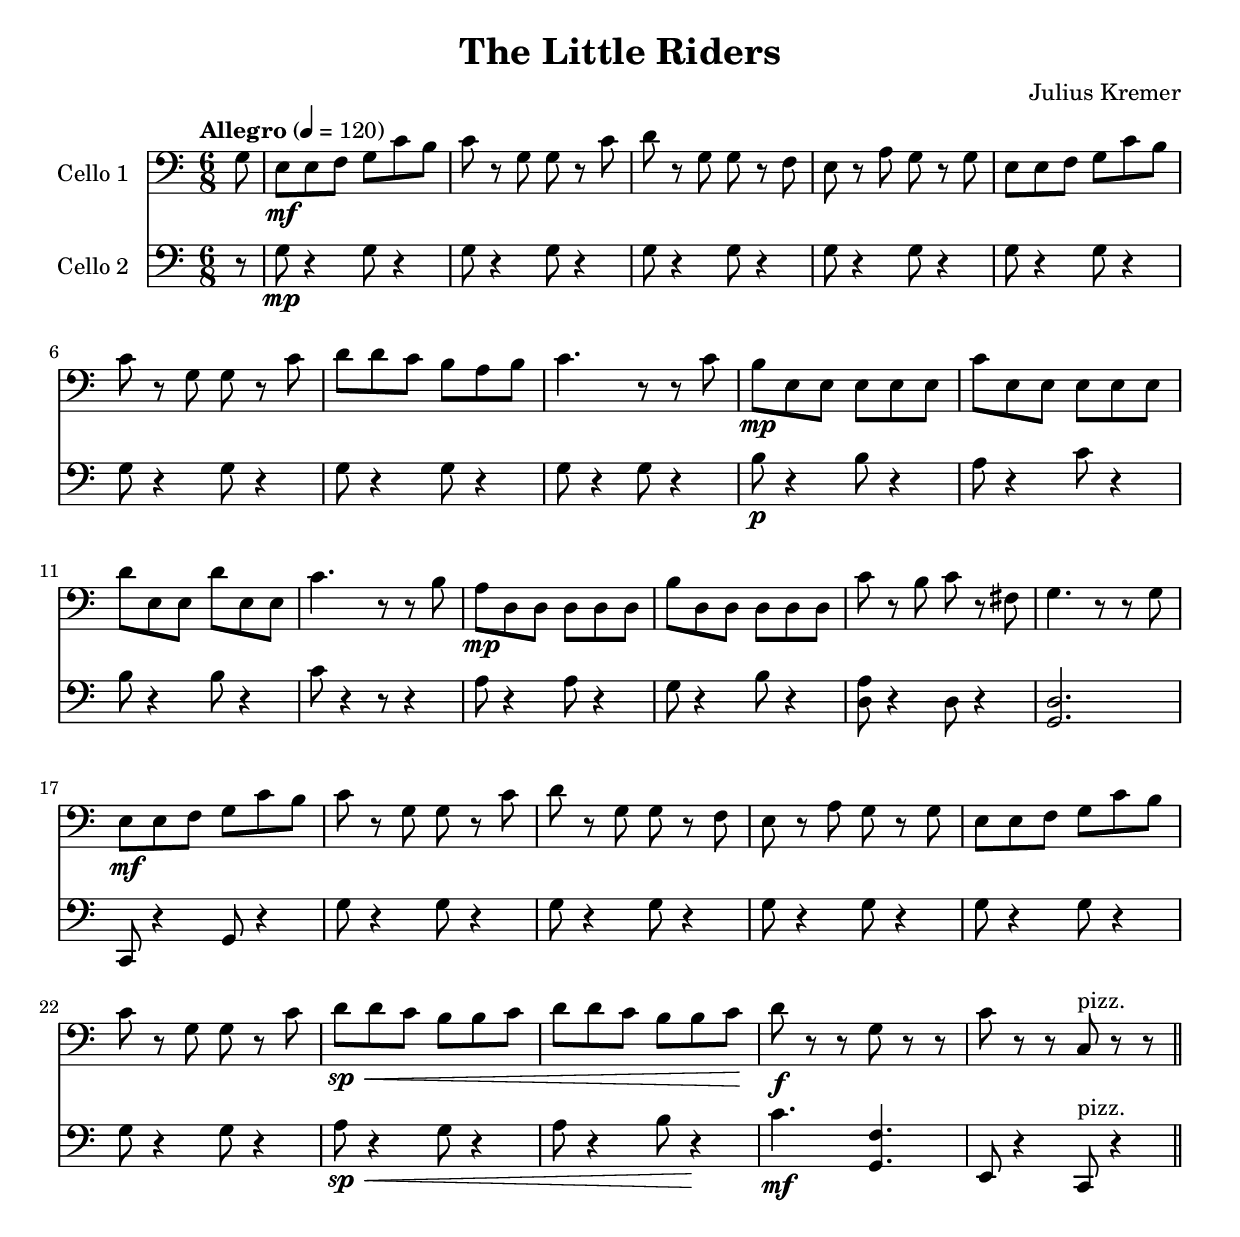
#(set-default-paper-size "a4")
\version "2.10.16"
\header {
  title = "The Little Riders"
  composer = "Julius Kremer"
}

celloOne = \new Voice { \relative c' {
\set Staff.instrumentName = "Cello 1  "
%%  \set Staff.shortInstrumentName = "C1 "
  \clef bass
  \key c \major
  \time 6/8
  \set Staff.midiInstrument = "cello"

\set Score.markFormatter = #format-mark-box-numbers

\tempo "Allegro" 4 = 120
\partial 8 g8|e8\mf e8 f8 g8 c8 b8|c8 r8 g8 g8 r8 c8| d8 r8 g,8 g8 r8 f8| e8 r8 a8 g8 r8 g8|e8 e8 f8 g8 c8 b8|\break
c8 r8 g8 g8 r8 c8| d8 d8 c8 b8 a8 b8|c4. r8 r8 c8|b8\mp e,8 e8 e8 e8 e8|c'8 e,8 e8 e8 e8 e8|\break
d'8 e,8 e8 d'8 e,8 e8| c'4. r8 r8 b8| a8\mp d,8 d8 d8 d8 d8|b'8 d,8 d8 d8 d8 d8|c'8 r8 b8 c8 r8 fis,8|g4. r8 r8 g8|\break
e8\mf e8 f8 g8 c8 b8|c8 r8 g8 g8 r8 c8| d8 r8 g,8 g8 r8 f8| e8 r8 a8 g8 r8 g8|e8 e8 f8 g8 c8 b8|\break
c8 r8 g8 g8 r8 c8|d8\sp\< d8 c8 b8 b8 c8|d8 d8 c8 b8 b8 c8\!|d8\f r8 r8 g,8 r8 r8|c8 r8 r8 c,8^"pizz." r8 r8|
\bar "||"
}}

celloTwo = \new Voice { \relative c' {
\set Staff.instrumentName = "Cello 2  "
%%  \set Staff.shortInstrumentName = "C2 "
  \clef bass
  \key c \major
  \time 6/8
  \set Staff.midiInstrument = "cello"

\set Score.markFormatter = #format-mark-box-numbers
\tempo "Allegro" 4 = 120
\partial 8 r8|g8\mp r4 g8 r4|g8 r4 g8 r4| g8 r4 g8 r4|g8 r4 g8 r4|g8 r4 g8 r4|\break
g8 r4 g8 r4| g8 r4 g8 r4|g8 r4 g8 r4 | b8\p r4 b8 r4 | a8 r4 c8 r4|\break
b8 r4 b8 r4| c8 r4 r8 r4|a8 r4 a8 r4| g8 r4 b8 r4| <a d,>8 r4 d,8 r4|<d g,>2.|\break
c,8 r4 g'8 r4|g'8 r4 g8 r4|g8 r4 g8 r4|g8 r4 g8 r4|g8 r4 g8 r4|\break
g8 r4 g8 r4|a8\sp\< r4 g8  r4|a8 r4 b8 r4\!|c4.\mf <f, g,>4.|e,8 r4 c8^"pizz." r4|
\bar "||"
}}



\score{
   << 
      \new Staff { \set Staff.instrumentName = "Cello 1" \celloOne }
      \new Staff { \set Staff.instrumentName = "Cello 2" \celloTwo }
   >>
  \layout { 
    \context {
      \Score
      \override SpacingSpanner
%%                #'base-shortest-duration = #(ly:make-moment 1 16)
                #'shortest-duration-space = #2.5
  }
}
  \midi { }
}
